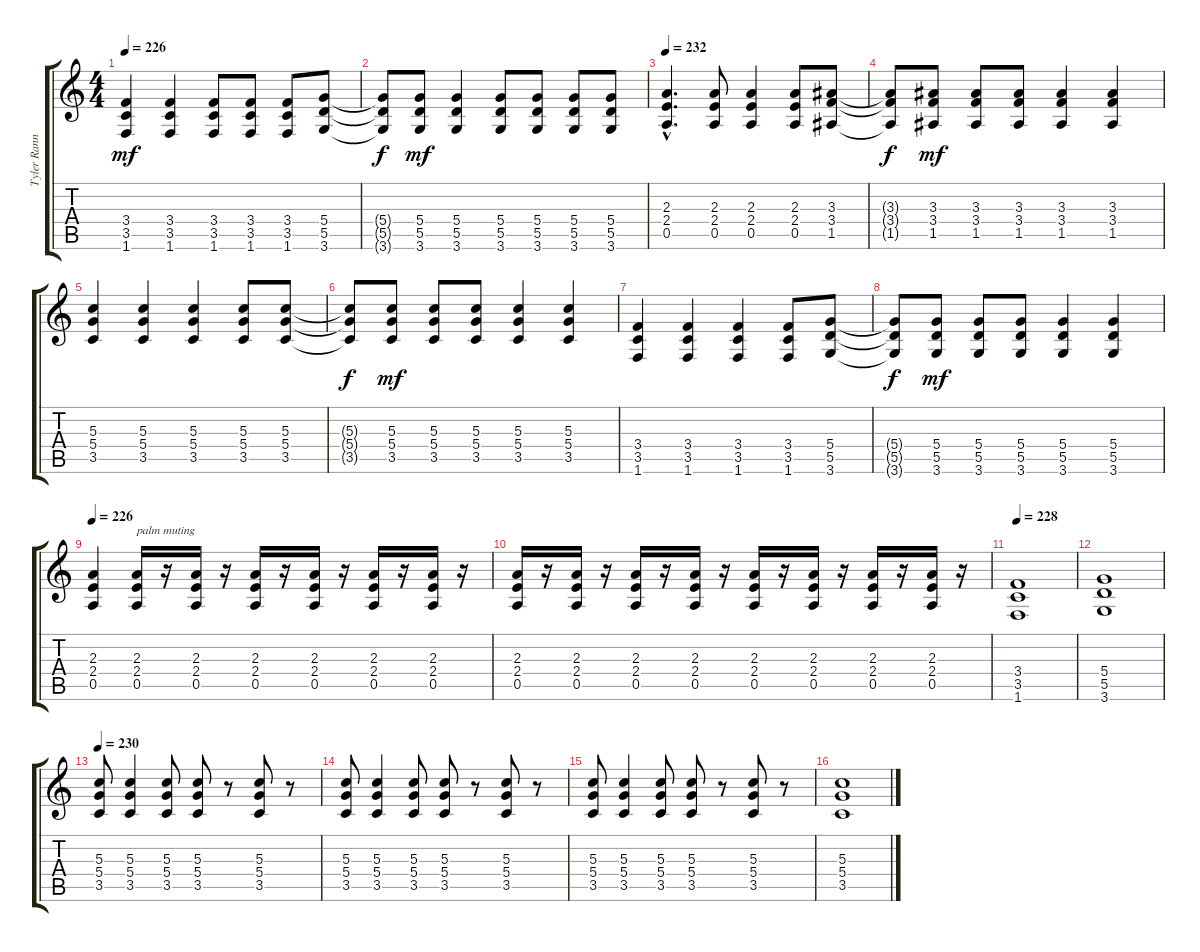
\track ("Tyler Rann" "Tyler Rann") {instrument overdrivenguitar}
\staff {score tabs}
\tuning (E4 B3 G3 D3 A2 E2) {hide}
\ts (4 4)
\tempo 226
\clef g2
\ks c
(3.4 3.5 1.6).4{dy mf} (3.4 3.5 1.6).4 (3.4 3.5 1.6).8 (3.4 3.5 1.6).8 (3.4 3.5 1.6).8 (5.4 5.5 3.6).8 |
(5.4{t} 5.5{t} 3.6{t}).8{dy f} (5.4 5.5 3.6).8{dy mf} (5.4 5.5 3.6).4 (5.4 5.5 3.6).8 (5.4 5.5 3.6).8 (5.4 5.5 3.6).8 (5.4 5.5 3.6).8 |
\tempo 232
(2.3{hac} 2.4{hac} 0.5{hac}).4{d} (2.3 2.4 0.5).8 (2.3 2.4 0.5).4 (2.3 2.4 0.5).8 (3.3 3.4 1.5).8 |
(3.3{t} 3.4{t} 1.5{t}).8{dy f} (3.3 3.4 1.5).8{dy mf} (3.3 3.4 1.5).8 (3.3 3.4 1.5).8 (3.3 3.4 1.5).4 (3.3 3.4 1.5).4 |
(5.3 5.4 3.5).4 (5.3 5.4 3.5).4 (5.3 5.4 3.5).4 (5.3 5.4 3.5).8 (5.3 5.4 3.5).8 |
(5.3{t} 5.4{t} 3.5{t}).8{dy f} (5.3 5.4 3.5).8{dy mf} (5.3 5.4 3.5).8 (5.3 5.4 3.5).8 (5.3 5.4 3.5).4 (5.3 5.4 3.5).4 |
(3.4 3.5 1.6).4 (3.4 3.5 1.6).4 (3.4 3.5 1.6).4 (3.4 3.5 1.6).8 (5.4 5.5 3.6).8 |
(5.4{t} 5.5{t} 3.6{t}).8{dy f} (5.4 5.5 3.6).8{dy mf} (5.4 5.5 3.6).8 (5.4 5.5 3.6).8 (5.4 5.5 3.6).4 (5.4 5.5 3.6).4 |
\tempo 226
(2.3 2.4 0.5).4 (2.3 2.4 0.5).16{txt "palm muting"} r.16 (2.3 2.4 0.5).16 r.16 (2.3 2.4 0.5).16 r.16 (2.3 2.4 0.5).16 r.16 (2.3 2.4 0.5).16 r.16 (2.3 2.4 0.5).16 r.16 |
(2.3 2.4 0.5).16 r.16 (2.3 2.4 0.5).16 r.16 (2.3 2.4 0.5).16 r.16 (2.3 2.4 0.5).16 r.16 (2.3 2.4 0.5).16 r.16 (2.3 2.4 0.5).16 r.16 (2.3 2.4 0.5).16 r.16 (2.3 2.4 0.5).16 r.16 |
\tempo 228
(3.4 3.5 1.6).1 |
(5.4 5.5 3.6).1 |
\tempo 230
(5.3 5.4 3.5).8 (5.3 5.4 3.5).4 (5.3 5.4 3.5).8 (5.3 5.4 3.5).8 r.8 (5.3 5.4 3.5).8 r.8 |
(5.3 5.4 3.5).8 (5.3 5.4 3.5).4 (5.3 5.4 3.5).8 (5.3 5.4 3.5).8 r.8 (5.3 5.4 3.5).8 r.8 |
(5.3 5.4 3.5).8 (5.3 5.4 3.5).4 (5.3 5.4 3.5).8 (5.3 5.4 3.5).8 r.8 (5.3 5.4 3.5).8 r.8 |
(5.3 5.4 3.5).1
